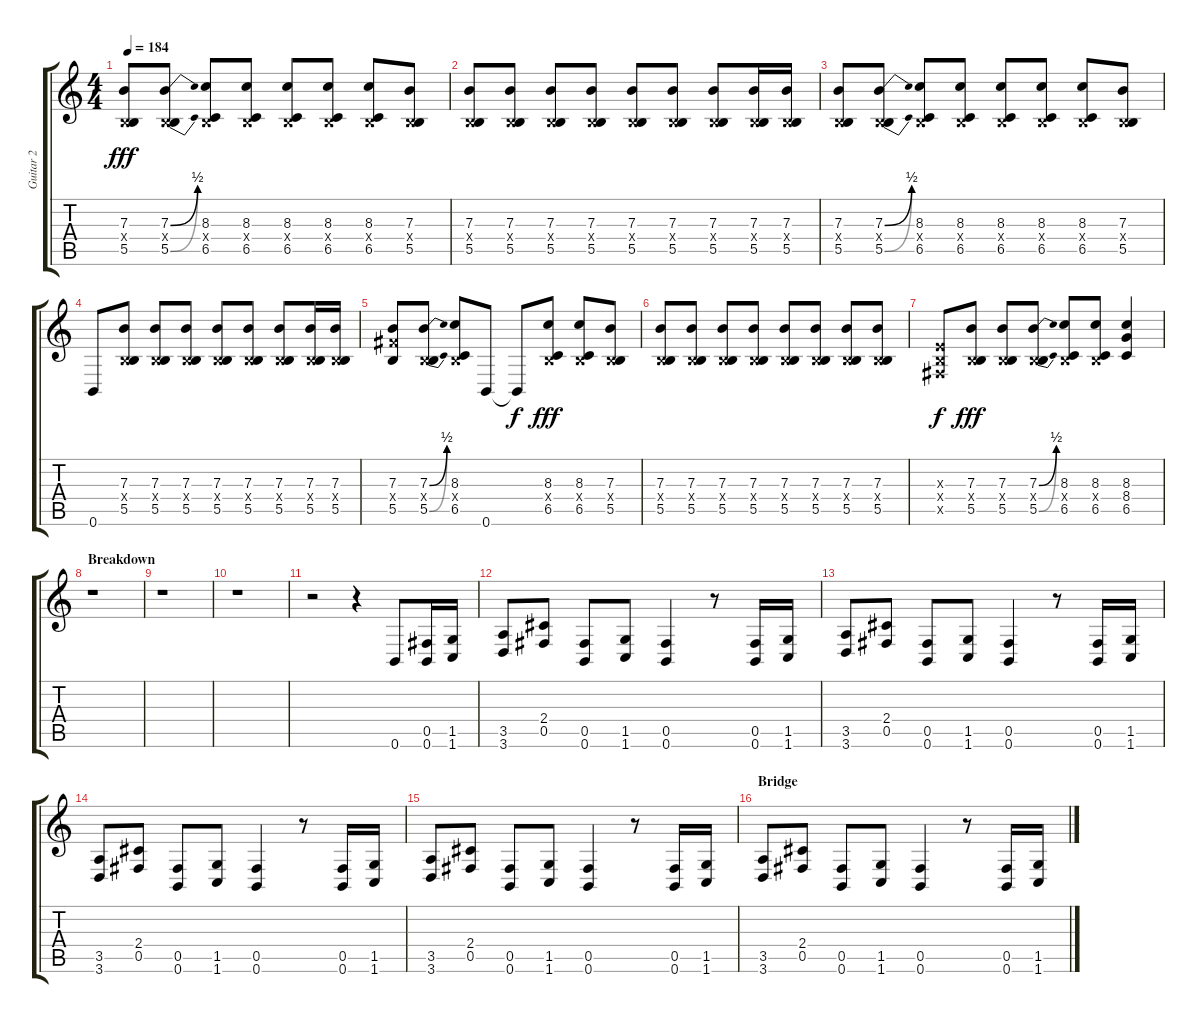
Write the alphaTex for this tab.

\track ("Guitar 2" "Guitar 2") {instrument distortionguitar}
\staff {score tabs}
\tuning (Db4 Ab3 E3 B2 Gb2 B1) {hide}
\ts (4 4)
\tempo 184
\clef g2
\ks c
(7.3 0.4{x} 5.5).8{dy fff} (7.3{be (bend 0 0 60 2)} 0.4{x} 5.5{be (bend 0 0 60 2)}).8 (8.3 0.4{x} 6.5).8 (8.3 0.4{x} 6.5).8 (8.3 0.4{x} 6.5).8 (8.3 0.4{x} 6.5).8 (8.3 0.4{x} 6.5).8 (7.3 0.4{x} 5.5).8 |
(7.3 0.4{x} 5.5).8 (7.3 0.4{x} 5.5).8 (7.3 0.4{x} 5.5).8 (7.3 0.4{x} 5.5).8 (7.3 0.4{x} 5.5).8 (7.3 0.4{x} 5.5).8 (7.3 0.4{x} 5.5).8 (7.3 0.4{x} 5.5).16 (7.3 0.4{x} 5.5).16 |
(7.3 0.4{x} 5.5).8 (7.3{be (bend 0 0 60 2)} 0.4{x} 5.5{be (bend 0 0 60 2)}).8 (8.3 0.4{x} 6.5).8 (8.3 0.4{x} 6.5).8 (8.3 0.4{x} 6.5).8 (8.3 0.4{x} 6.5).8 (8.3 0.4{x} 6.5).8 (7.3 0.4{x} 5.5).8 |
0.6.8 (7.3 0.4{x} 5.5).8 (7.3 0.4{x} 5.5).8 (7.3 0.4{x} 5.5).8 (7.3 0.4{x} 5.5).8 (7.3 0.4{x} 5.5).8 (7.3 0.4{x} 5.5).8 (7.3 0.4{x} 5.5).16 (7.3 0.4{x} 5.5).16 |
(7.3 7.4{x} 5.5).8 (7.3{be (bend 0 0 60 2)} 0.4{x} 5.5{be (bend 0 0 60 2)}).8 (8.3 0.4{x} 6.5).8 0.6.8 0.6{t}.8{dy f} (8.3 0.4{x} 6.5).8{dy fff} (8.3 0.4{x} 6.5).8 (7.3 0.4{x} 5.5).8 |
(7.3 0.4{x} 5.5).8 (7.3 0.4{x} 5.5).8 (7.3 0.4{x} 5.5).8 (7.3 0.4{x} 5.5).8 (7.3 0.4{x} 5.5).8 (7.3 0.4{x} 5.5).8 (7.3 0.4{x} 5.5).8 (7.3 0.4{x} 5.5).8 |
(0.3{x} 0.4{x} 0.5{x}).8{dy f} (7.3 0.4{x} 5.5).8{dy fff} (7.3 0.4{x} 5.5).8 (7.3{be (bend 0 0 60 2)} 0.4{x} 5.5{be (bend 0 0 60 2)}).8 (8.3 0.4{x} 6.5).8 (8.3 0.4{x} 6.5).8 (8.3 8.4 6.5).4 |
\section ("" "Breakdown")
r.1 |
r.1 |
r.1 |
r.2 r.4 0.6.8 (0.5 0.6).16 (1.5 1.6).16 |
(3.5 3.6).8 (2.4 0.5).8 (0.5 0.6).8 (1.5 1.6).8 (0.5 0.6).4 r.8 (0.5 0.6).16 (1.5 1.6).16 |
(3.5 3.6).8 (2.4 0.5).8 (0.5 0.6).8 (1.5 1.6).8 (0.5 0.6).4 r.8 (0.5 0.6).16 (1.5 1.6).16 |
(3.5 3.6).8 (2.4 0.5).8 (0.5 0.6).8 (1.5 1.6).8 (0.5 0.6).4 r.8 (0.5 0.6).16 (1.5 1.6).16 |
(3.5 3.6).8 (2.4 0.5).8 (0.5 0.6).8 (1.5 1.6).8 (0.5 0.6).4 r.8 (0.5 0.6).16 (1.5 1.6).16 |
\section ("" "Bridge")
(3.5 3.6).8 (2.4 0.5).8 (0.5 0.6).8 (1.5 1.6).8 (0.5 0.6).4 r.8 (0.5 0.6).16 (1.5 1.6).16
